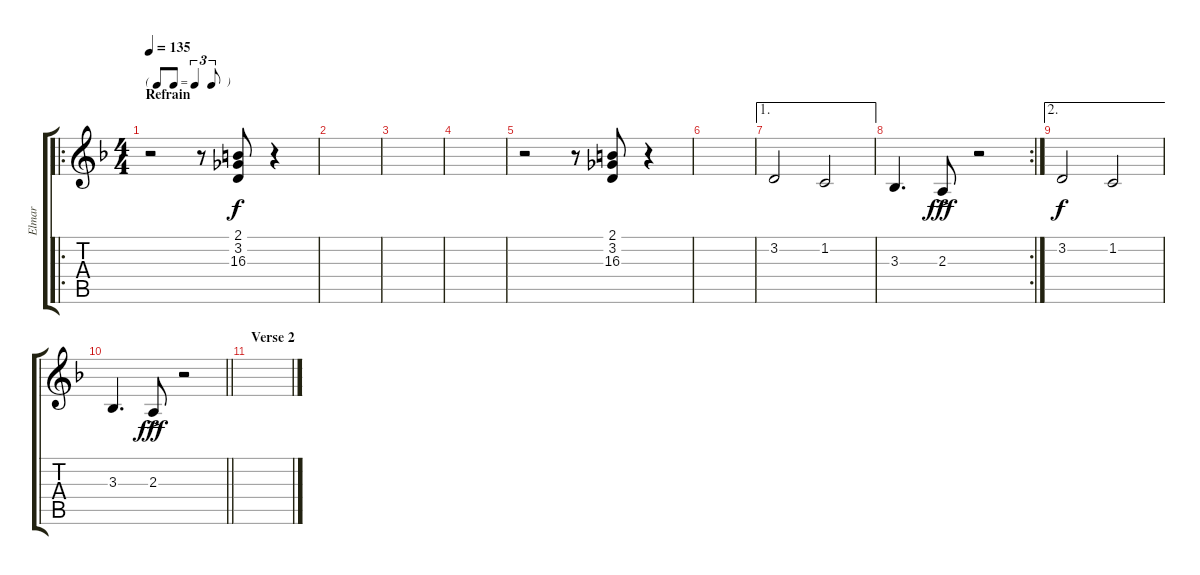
\track ("Elmar" "Elmar") {instrument altosax}
\staff {score tabs}
\tuning (E4 B3 G3 D3 A2 E2) {hide}
\ro
\ts (4 4)
\tf triplet8th
\section ("" "Refrain")
\tempo 135
\clef g2
\ks f
r.2{dy fff} r.8 (2.1 3.2 16.3).8{dy f} r.4 |
|
|
|
r.2 r.8 (2.1 3.2 16.3).8 r.4 |
|
\ae 1
3.2.2 1.2.2 |
\rc 2
3.3.4{d} 2.3{ac}.8{dy fff} r.2 |
\ae 2
3.2.2{dy f} 1.2.2 |
\barLineRight lightlight
3.3.4{d} 2.3{ac}.8{dy fff} r.2 |
\section ("" "Verse 2")
